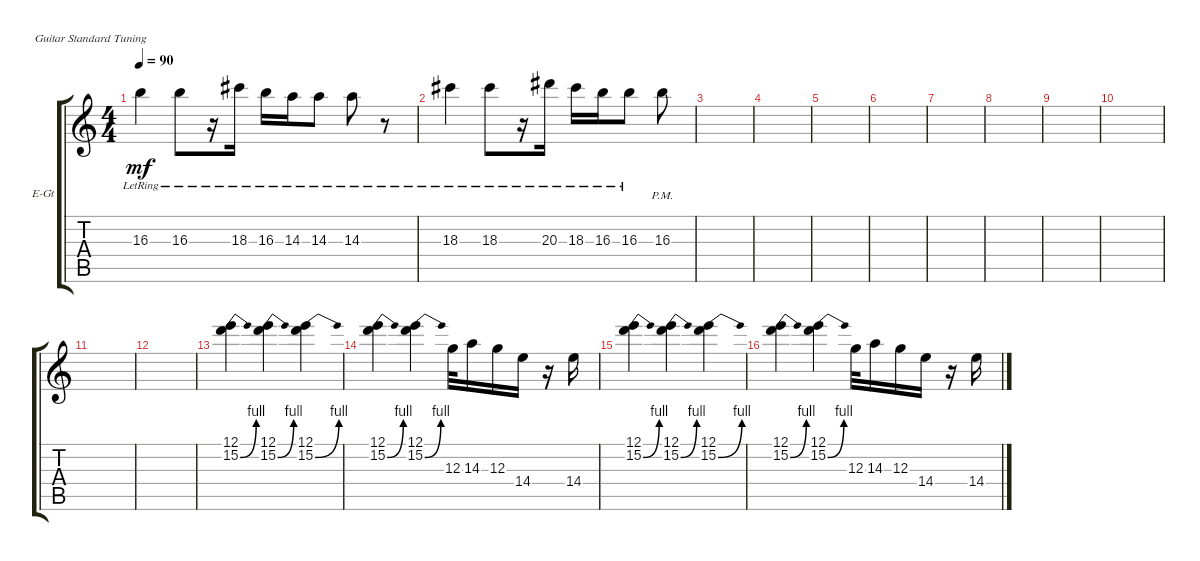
\defaultSystemsLayout 4
\bracketExtendMode groupsimilarinstruments
\firstSystemTrackNameOrientation horizontal
\otherSystemsTrackNameOrientation horizontal
\track ("Electric Guitar" "E-Gt") {instrument overdrivenguitar}
\staff {score tabs}
\tuning (E4 B3 G3 D3 A2 E2)
\ts (4 4)
\tempo 90
\clef g2
\ks c
16.3{lr}.4{dy mf} 16.3{lr}.8 r.16 18.3{lr}.16 16.3{lr}.16 14.3{lr}.16 14.3{lr}.8 14.3{lr}.8 r.8 |
18.3{lr}.4 18.3{lr}.8 r.16 20.3{lr}.16 18.3{lr}.16 16.3{lr}.16 16.3{lr}.8 16.3{pm}.8 |
|
|
|
|
|
|
|
|
|
|
(12.1 15.2{be (bend 0 0 15 4)}).4 (12.1 15.2{be (bend 0 0 15 4)}).4 (12.1 15.2{be (bend 0 0 15 4)}).4 |
(12.1 15.2{be (bend 0 0 15 4)}).4 (12.1 15.2{be (bend 0 0 15 4)}).4 12.3.32 14.3.16 12.3.16 14.4.16 r.16 14.4.16 |
(12.1 15.2{be (bend 0 0 15 4)}).4 (12.1 15.2{be (bend 0 0 15 4)}).4 (12.1 15.2{be (bend 0 0 15 4)}).4 |
(12.1 15.2{be (bend 0 0 15 4)}).4 (12.1 15.2{be (bend 0 0 15 4)}).4 12.3.32 14.3.16 12.3.16 14.4.16 r.16 14.4.16
